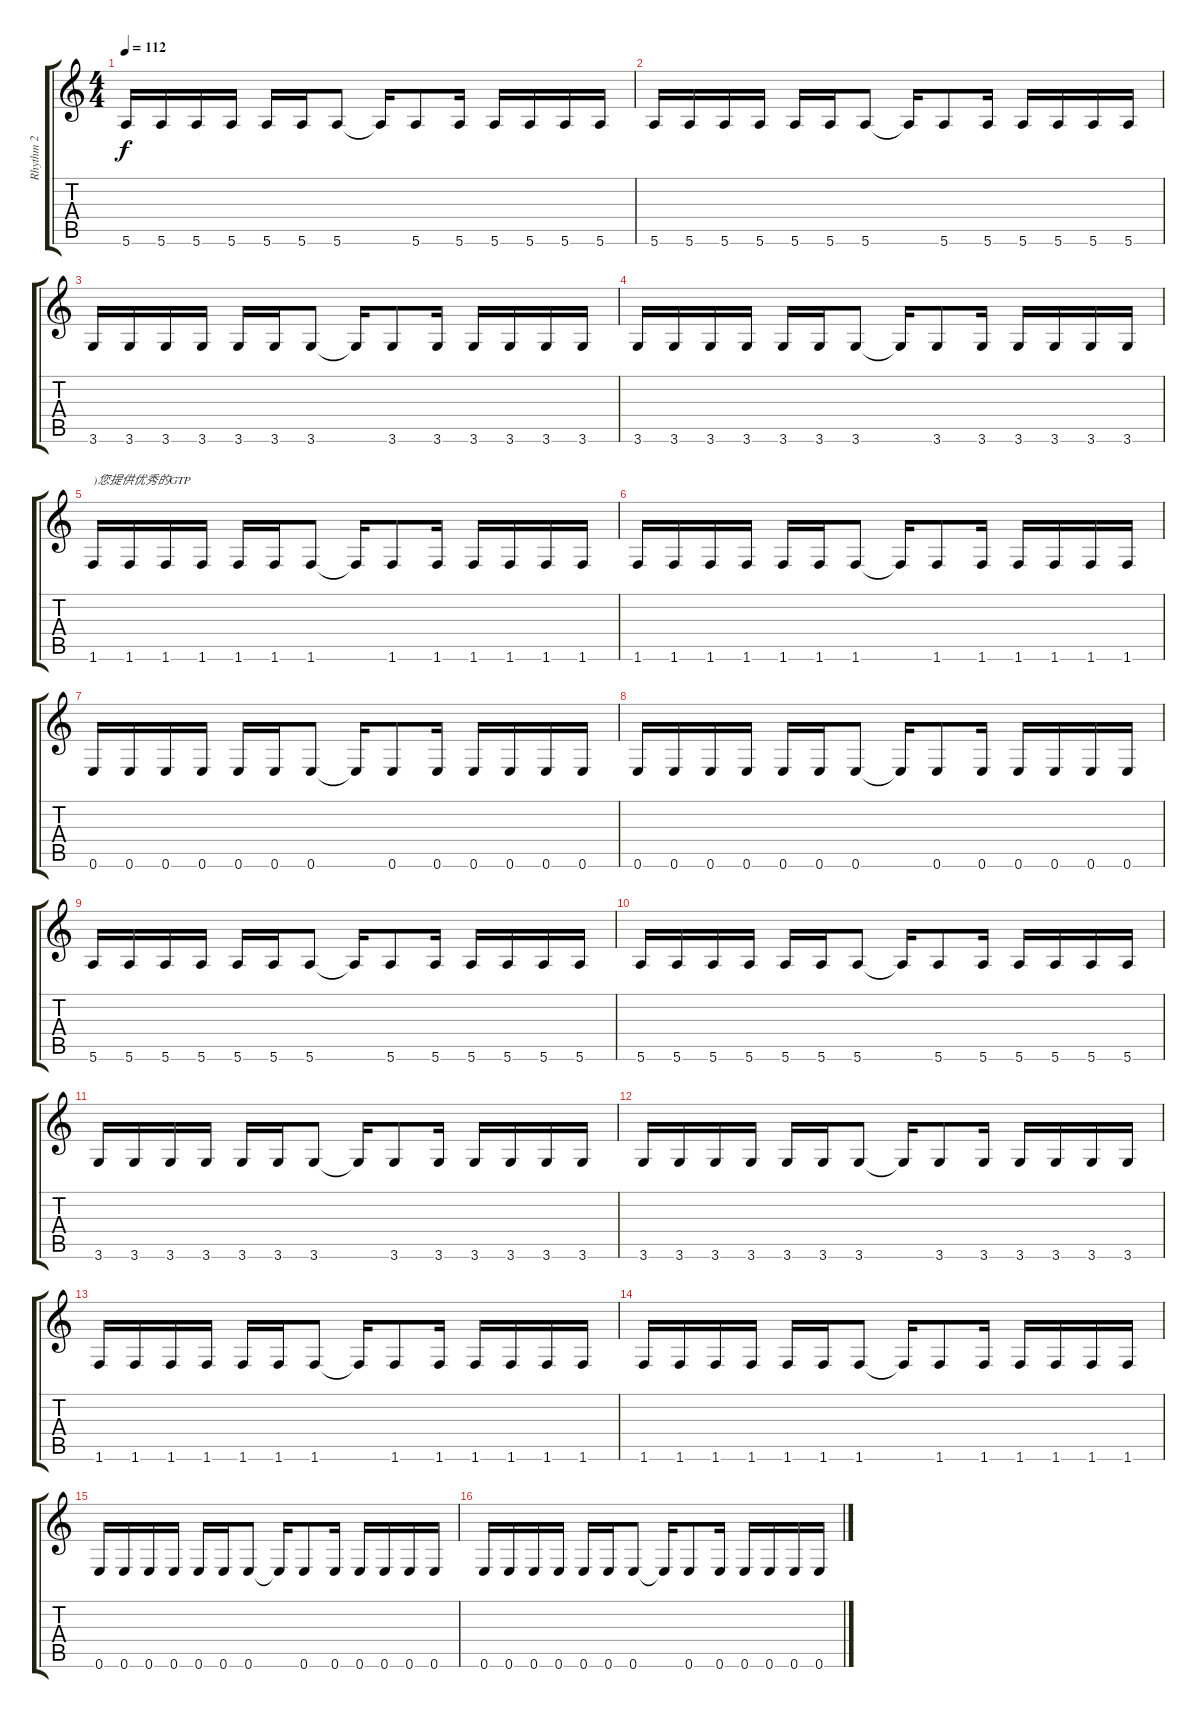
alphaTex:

\track ("Rhythm 2" "Rhythm 2") {instrument distortionguitar}
\staff {score tabs}
\tuning (E4 B3 G3 D3 A2 E2) {hide}
\ts (4 4)
\tempo 112
\clef g2
\ks c
5.6.16{dy f} 5.6.16 5.6.16 5.6.16 5.6.16 5.6.16 5.6.8 5.6{t}.16 5.6.8 5.6.16 5.6.16 5.6.16 5.6.16 5.6.16 |
5.6.16 5.6.16 5.6.16 5.6.16 5.6.16 5.6.16 5.6.8 5.6{t}.16 5.6.8 5.6.16 5.6.16 5.6.16 5.6.16 5.6.16 |
3.6.16 3.6.16 3.6.16 3.6.16 3.6.16 3.6.16 3.6.8 3.6{t}.16 3.6.8 3.6.16 3.6.16 3.6.16 3.6.16 3.6.16 |
3.6.16 3.6.16 3.6.16 3.6.16 3.6.16 3.6.16 3.6.8 3.6{t}.16 3.6.8 3.6.16 3.6.16 3.6.16 3.6.16 3.6.16 |
1.6.16{txt ")您提供优秀的GTP"} 1.6.16 1.6.16 1.6.16 1.6.16 1.6.16 1.6.8 1.6{t}.16 1.6.8 1.6.16 1.6.16 1.6.16 1.6.16 1.6.16 |
1.6.16 1.6.16 1.6.16 1.6.16 1.6.16 1.6.16 1.6.8 1.6{t}.16 1.6.8 1.6.16 1.6.16 1.6.16 1.6.16 1.6.16 |
0.6.16 0.6.16 0.6.16 0.6.16 0.6.16 0.6.16 0.6.8 0.6{t}.16 0.6.8 0.6.16 0.6.16 0.6.16 0.6.16 0.6.16 |
0.6.16 0.6.16 0.6.16 0.6.16 0.6.16 0.6.16 0.6.8 0.6{t}.16 0.6.8 0.6.16 0.6.16 0.6.16 0.6.16 0.6.16 |
5.6.16 5.6.16 5.6.16 5.6.16 5.6.16 5.6.16 5.6.8 5.6{t}.16 5.6.8 5.6.16 5.6.16 5.6.16 5.6.16 5.6.16 |
5.6.16 5.6.16 5.6.16 5.6.16 5.6.16 5.6.16 5.6.8 5.6{t}.16 5.6.8 5.6.16 5.6.16 5.6.16 5.6.16 5.6.16 |
3.6.16 3.6.16 3.6.16 3.6.16 3.6.16 3.6.16 3.6.8 3.6{t}.16 3.6.8 3.6.16 3.6.16 3.6.16 3.6.16 3.6.16 |
3.6.16 3.6.16 3.6.16 3.6.16 3.6.16 3.6.16 3.6.8 3.6{t}.16 3.6.8 3.6.16 3.6.16 3.6.16 3.6.16 3.6.16 |
1.6.16 1.6.16 1.6.16 1.6.16 1.6.16 1.6.16 1.6.8 1.6{t}.16 1.6.8 1.6.16 1.6.16 1.6.16 1.6.16 1.6.16 |
1.6.16 1.6.16 1.6.16 1.6.16 1.6.16 1.6.16 1.6.8 1.6{t}.16 1.6.8 1.6.16 1.6.16 1.6.16 1.6.16 1.6.16 |
0.6.16 0.6.16 0.6.16 0.6.16 0.6.16 0.6.16 0.6.8 0.6{t}.16 0.6.8 0.6.16 0.6.16 0.6.16 0.6.16 0.6.16 |
0.6.16 0.6.16 0.6.16 0.6.16 0.6.16 0.6.16 0.6.8 0.6{t}.16 0.6.8 0.6.16 0.6.16 0.6.16 0.6.16 0.6.16
